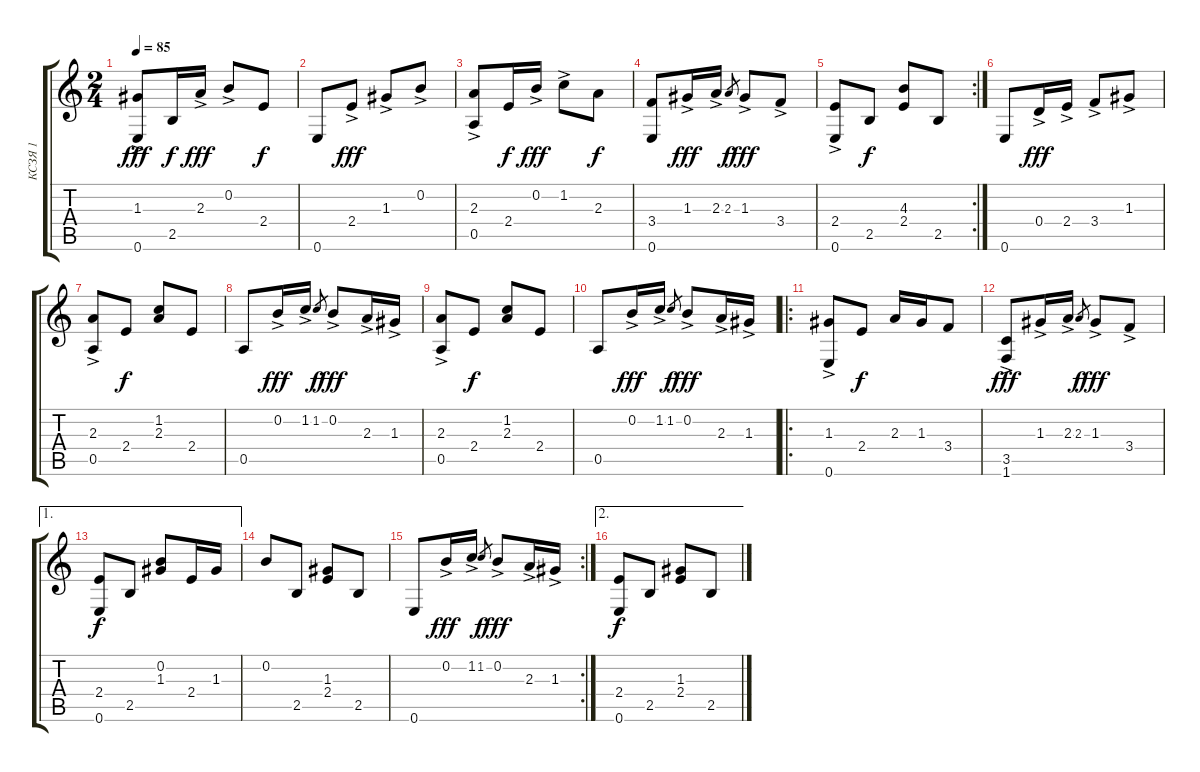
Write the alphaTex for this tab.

\track ("КСЗЯ 1" "КСЗЯ 1") {instrument acousticguitarnylon}
\staff {score tabs}
\tuning (E4 B3 G3 D3 A2 E2) {hide}
\ts (2 4)
\tempo 85
\clef g2
\ks c
(1.3{ac} 0.6).8{dy fff} 2.5.16{dy f} 2.3{ac}.16{dy fff} 0.2{ac}.8 2.4.8{dy f} |
0.6.8 2.4{ac}.8{dy fff} 1.3{ac}.8 0.2{ac}.8 |
(2.3{ac} 0.5).8 2.4.16{dy f} 0.2{ac}.16{dy fff} 1.2{ac}.8 2.3.8{dy f} |
(3.4 0.6).8 1.3{ac}.16{dy fff} 2.3{ac}.16 2.3.8{gr dy f} 1.3{ac}.8{dy fff} 3.4{ac}.8 |
\rc 2
(2.4{ac} 0.6).8 2.5.8{dy f} (4.3 2.4).8 2.5.8 |
0.6.8 0.4{ac}.16{dy fff} 2.4{ac}.16 3.4{ac}.8 1.3{ac}.8 |
(2.3{ac} 0.5).8 2.4.8{dy f} (1.2 2.3).8 2.4.8 |
0.5.8 0.2{ac}.16{dy fff} 1.2{ac}.16 1.2.8{gr dy f} 0.2{ac}.8{dy fff} 2.3{ac}.16 1.3{ac}.16 |
(2.3{ac} 0.5).8 2.4.8{dy f} (1.2 2.3).8 2.4.8 |
0.5.8 0.2{ac}.16{dy fff} 1.2{ac}.16 1.2.8{gr dy f} 0.2{ac}.8{dy fff} 2.3{ac}.16 1.3{ac}.16 |
\ro
(1.3{ac} 0.6).8 2.4.8{dy f} 2.3.16 1.3.16 3.4.8 |
(3.5{ac} 1.6).8{dy fff} 1.3{ac}.16 2.3{ac}.16 2.3.8{gr dy f} 1.3{ac}.8{dy fff} 3.4{ac}.8 |
\ae 1
(2.4 0.6).8{dy f} 2.5.8 (0.2 1.3).8 2.4.16 1.3.16 |
0.2.8 2.5.8 (1.3 2.4).8 2.5.8 |
\rc 2
0.6.8 0.2{ac}.16{dy fff} 1.2{ac}.16 1.2.8{gr dy f} 0.2{ac}.8{dy fff} 2.3{ac}.16 1.3{ac}.16 |
\ae 2
(2.4 0.6).8{dy f} 2.5.8 (1.3 2.4).8 2.5.8
